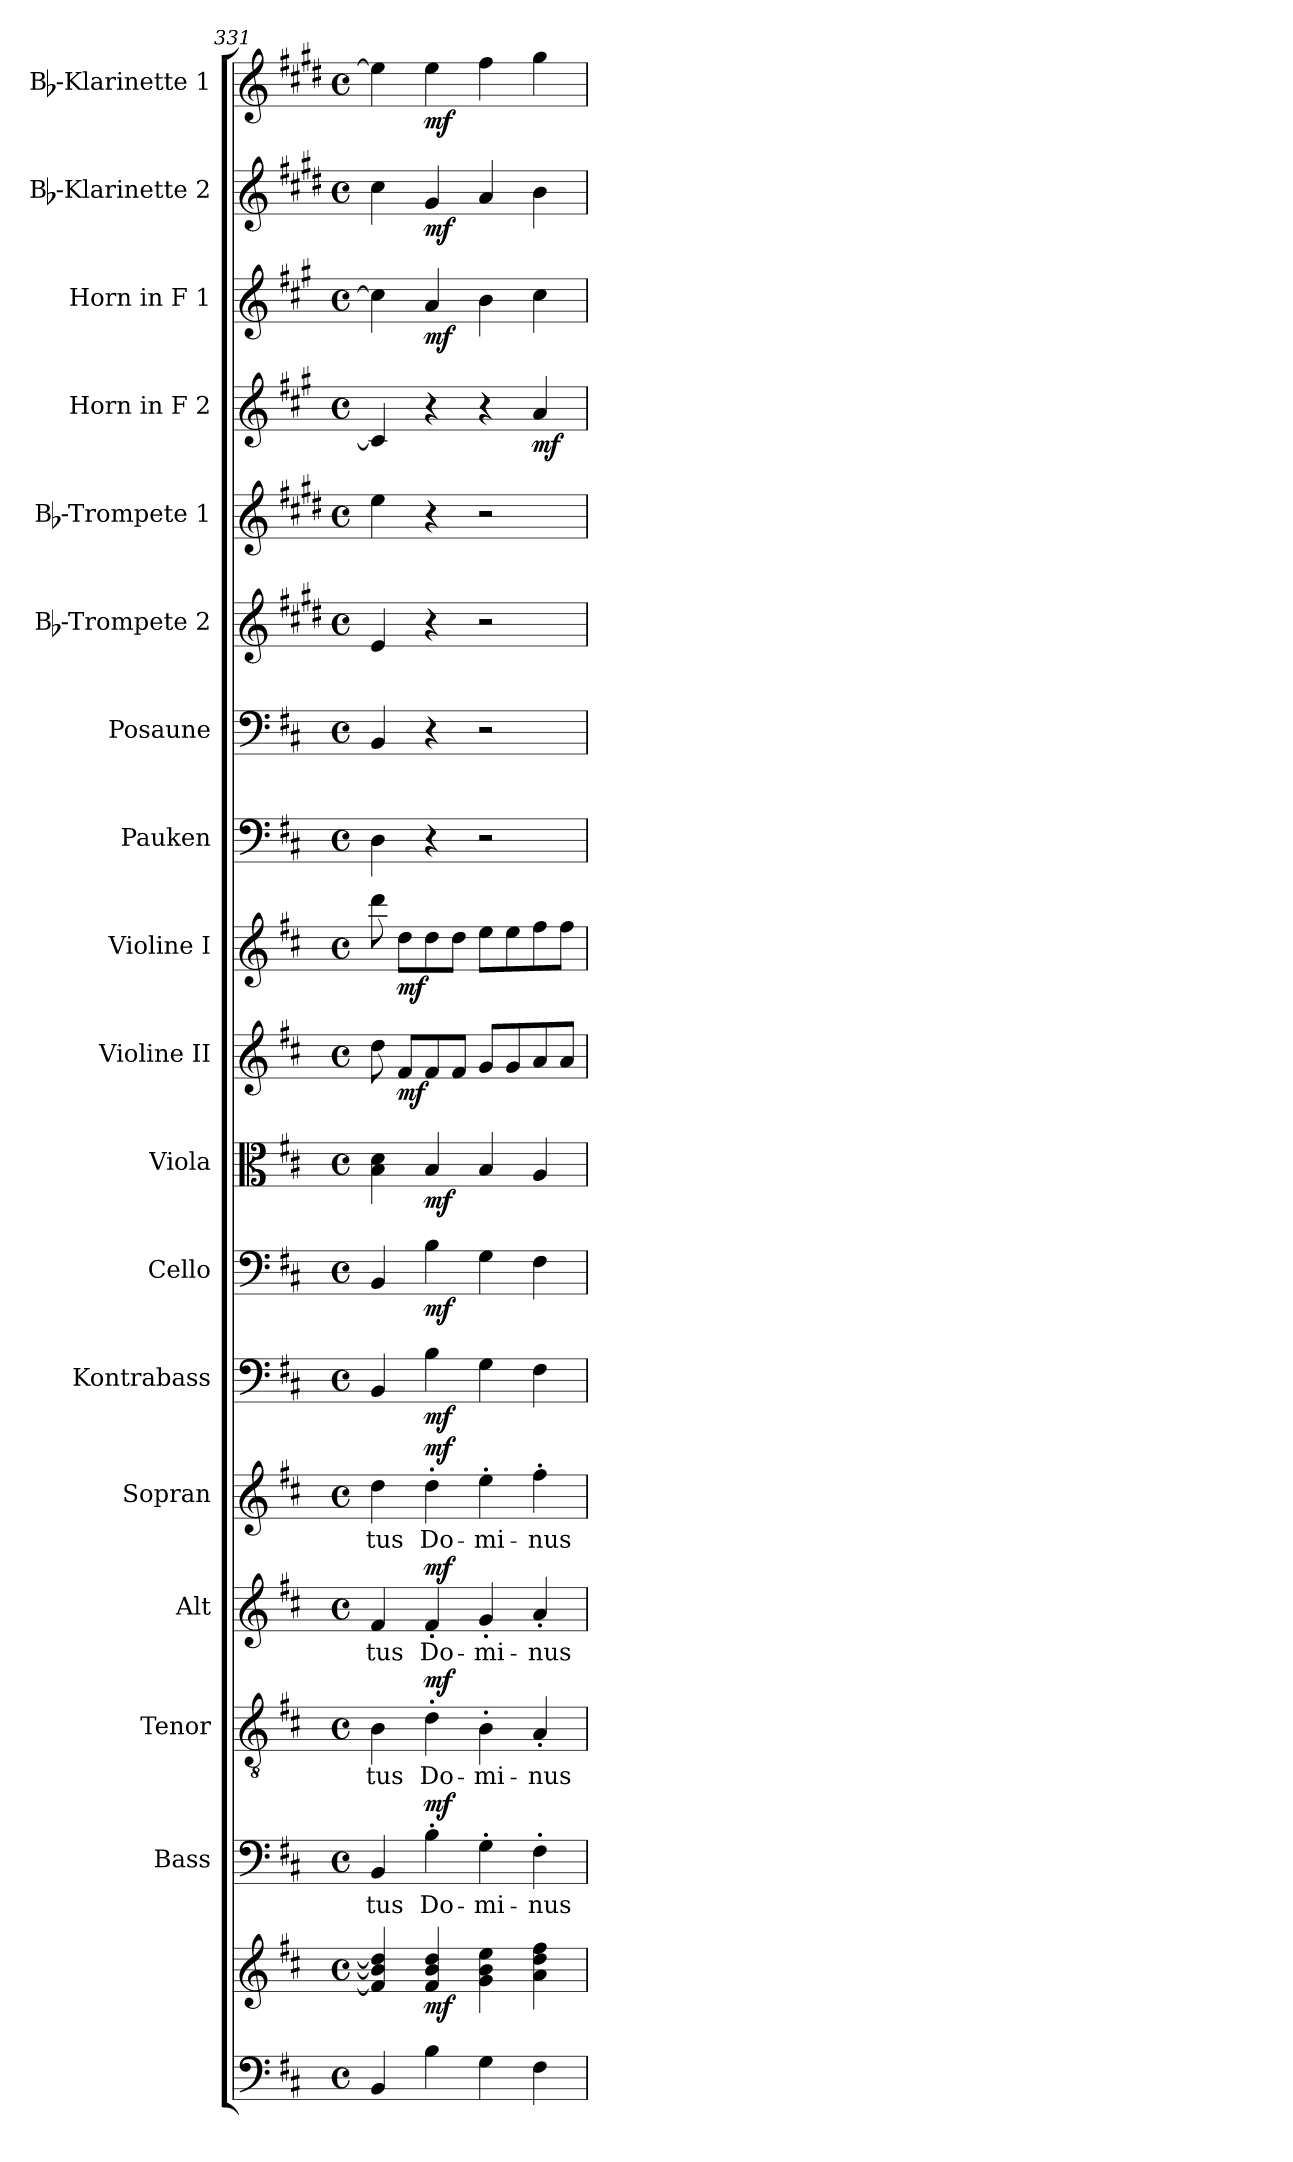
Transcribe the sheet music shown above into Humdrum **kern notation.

**kern	**kern	**dynam	**kern	**text	**dynam	**kern	**text	**dynam	**kern	**text	**dynam	**kern	**text	**dynam	**kern	**dynam	**kern	**dynam	**kern	**dynam	**kern	**dynam	**kern	**dynam	**kern	**kern	**kern	**kern	**kern	**dynam	**kern	**dynam	**kern	**dynam	**kern	**dynam
*part18	*part18	*part18	*part17	*part17	*part17	*part16	*part16	*part16	*part15	*part15	*part15	*part14	*part14	*part14	*part13	*part13	*part12	*part12	*part11	*part11	*part10	*part10	*part9	*part9	*part8	*part7	*part6	*part5	*part4	*part4	*part3	*part3	*part2	*part2	*part1	*part1
*staff19	*staff18	*staff18/19	*staff17	*staff17	*staff17	*staff16	*staff16	*staff16	*staff15	*staff15	*staff15	*staff14	*staff14	*staff14	*staff13	*staff13	*staff12	*staff12	*staff11	*staff11	*staff10	*staff10	*staff9	*staff9	*staff8	*staff7	*staff6	*staff5	*staff4	*staff4	*staff3	*staff3	*staff2	*staff2	*staff1	*staff1
*	*	*	*I"Bass	*	*	*I"Tenor	*	*	*I"Alt	*	*	*I"Sopran	*	*	*I"Kontrabass	*	*I"Cello	*	*I"Viola	*	*I"Violine II	*	*I"Violine I	*	*I"Pauken	*I"Posaune	*I"Bb-Trompete 2	*I"Bb-Trompete 1	*I"Horn in F 2	*	*I"Horn in F 1	*	*I"Bb-Klarinette 2	*	*I"Bb-Klarinette 1	*
*	*	*	*I'B.	*	*	*I'T.	*	*	*I'A.	*	*	*I'S.	*	*	*I'Kb.	*	*	*	*I'Vla.	*	*I'Vl. II	*	*I'Vl. I	*	*I'Pk.	*I'Pos.	*I'Bb Trp. 2	*I'Bb Trp. 1	*	*	*	*	*I'Bb Kl. 2	*	*I'Bb Kl. 1	*
*clefF4	*clefG2	*	*clefF4	*	*	*clefGv2	*	*	*clefG2	*	*	*clefG2	*	*	*clefF4	*	*clefF4	*	*clefC3	*	*clefG2	*	*clefG2	*	*clefF4	*clefF4	*clefG2	*clefG2	*clefG2	*	*clefG2	*	*clefG2	*	*clefG2	*
*	*	*	*	*	*	*	*	*	*	*	*	*	*	*	*ITrd7c12	*	*	*	*	*	*	*	*	*	*	*	*ITrd1c2	*ITrd1c2	*ITrd4c7	*	*ITrd4c7	*	*ITrd1c2	*	*ITrd1c2	*
*k[f#c#]	*k[f#c#]	*	*k[f#c#]	*	*	*k[f#c#]	*	*	*k[f#c#]	*	*	*k[f#c#]	*	*	*k[f#c#]	*	*k[f#c#]	*	*k[f#c#]	*	*k[f#c#]	*	*k[f#c#]	*	*k[f#c#]	*k[f#c#]	*k[f#c#]	*k[f#c#]	*k[f#c#]	*	*k[f#c#]	*	*k[f#c#]	*	*k[f#c#]	*
*D:	*D:	*	*D:	*	*	*D:	*	*	*D:	*	*	*D:	*	*	*D:	*	*D:	*	*D:	*	*D:	*	*D:	*	*D:	*D:	*D:	*D:	*D:	*	*D:	*	*D:	*	*D:	*
*M4/4	*M4/4	*	*M4/4	*	*	*M4/4	*	*	*M4/4	*	*	*M4/4	*	*	*M4/4	*	*M4/4	*	*M4/4	*	*M4/4	*	*M4/4	*	*M4/4	*M4/4	*M4/4	*M4/4	*M4/4	*	*M4/4	*	*M4/4	*	*M4/4	*
*met(c)	*met(c)	*	*met(c)	*	*	*met(c)	*	*	*met(c)	*	*	*met(c)	*	*	*met(c)	*	*met(c)	*	*met(c)	*	*met(c)	*	*met(c)	*	*met(c)	*met(c)	*met(c)	*met(c)	*met(c)	*	*met(c)	*	*met(c)	*	*met(c)	*
=331	=331	=331	=331	=331	=331	=331	=331	=331	=331	=331	=331	=331	=331	=331	=331	=331	=331	=331	=331	=331	=331	=331	=331	=331	=331	=331	=331	=331	=331	=331	=331	=331	=331	=331	=331	=331
!	!	!	!	!LO:LY:b	!	!	!LO:LY:b	!	!	!LO:LY:b	!	!	!LO:LY:b	!	!	!	!	!	!	!	!	!	!	!	!	!	!	!	!	!	!	!	!	!	!	!
4BB/	4f#/] 4b/] 4dd/]	.	4BB/	-tus	.	4B\	-tus	.	4f#/	-tus	.	4dd\	-tus	.	4BBB/	.	4BB/	.	4B\ 4d\	.	8dd\	.	8ddd\	.	4D\	4BB/	4d/	4dd\	4F#/]	.	4f#\]	.	4b\	.	4dd\]	.
!	!	!	!	!	!	!	!	!	!	!	!	!	!	!	!	!	!	!	!	!	!	!LO:DY:b	!	!LO:DY:b	!	!	!	!	!	!	!	!	!	!	!	!
.	.	.	.	.	.	.	.	.	.	.	.	.	.	.	.	.	.	.	.	.	8f#/L	mf	8dd\L	mf	.	.	.	.	.	.	.	.	.	.	.	.
!	!	!LO:DY:b	!	!LO:LY:b	!LO:DY:a	!	!LO:LY:b	!LO:DY:a	!	!LO:LY:b	!LO:DY:a	!	!LO:LY:b	!LO:DY:a	!	!LO:DY:b	!	!LO:DY:b	!	!LO:DY:b	!	!	!	!	!	!	!	!	!	!	!	!LO:DY:b	!	!LO:DY:b	!	!LO:DY:b
4B\	4f#/ 4b/ 4dd/	mf	4B'>\	Do-	mf	4d'>\	Do-	mf	4f#'</	Do-	mf	4dd'>\	Do-	mf	4BB\	mf	4B\	mf	4B/	mf	8f#/	.	8dd\	.	4r	4r	4r	4r	4r	.	4d/	mf	4f#/	mf	4dd\	mf
.	.	.	.	.	.	.	.	.	.	.	.	.	.	.	.	.	.	.	.	.	8f#/J	.	8dd\J	.	.	.	.	.	.	.	.	.	.	.	.	.
!	!	!	!	!LO:LY:b	!	!	!LO:LY:b	!	!	!LO:LY:b	!	!	!LO:LY:b	!	!	!	!	!	!	!	!	!	!	!	!	!	!	!	!	!	!	!	!	!	!	!
4G\	4g\ 4b\ 4ee\	.	4G'>\	-mi-	.	4B'>\	-mi-	.	4g'</	-mi-	.	4ee'>\	-mi-	.	4GG\	.	4G\	.	4B/	.	8g/L	.	8ee\L	.	2r	2r	2r	2r	4r	.	4e\	.	4g/	.	4ee\	.
.	.	.	.	.	.	.	.	.	.	.	.	.	.	.	.	.	.	.	.	.	8g/	.	8ee\	.	.	.	.	.	.	.	.	.	.	.	.	.
!	!	!	!	!LO:LY:b	!	!	!LO:LY:b	!	!	!LO:LY:b	!	!	!LO:LY:b	!	!	!	!	!	!	!	!	!	!	!	!	!	!	!	!	!LO:DY:b	!	!	!	!	!	!
4F#\	4a\ 4dd\ 4ff#\	.	4F#'>\	-nus	.	4A'</	-nus	.	4a'</	-nus	.	4ff#'>\	-nus	.	4FF#\	.	4F#\	.	4A/	.	8a/	.	8ff#\	.	.	.	.	.	4d/	mf	4f#\	.	4a\	.	4ff#\	.
.	.	.	.	.	.	.	.	.	.	.	.	.	.	.	.	.	.	.	.	.	8a/J	.	8ff#\J	.	.	.	.	.	.	.	.	.	.	.	.	.
=	=	=	=	=	=	=	=	=	=	=	=	=	=	=	=	=	=	=	=	=	=	=	=	=	=	=	=	=	=	=	=	=	=	=	=	=
*-	*-	*-	*-	*-	*-	*-	*-	*-	*-	*-	*-	*-	*-	*-	*-	*-	*-	*-	*-	*-	*-	*-	*-	*-	*-	*-	*-	*-	*-	*-	*-	*-	*-	*-	*-	*-
